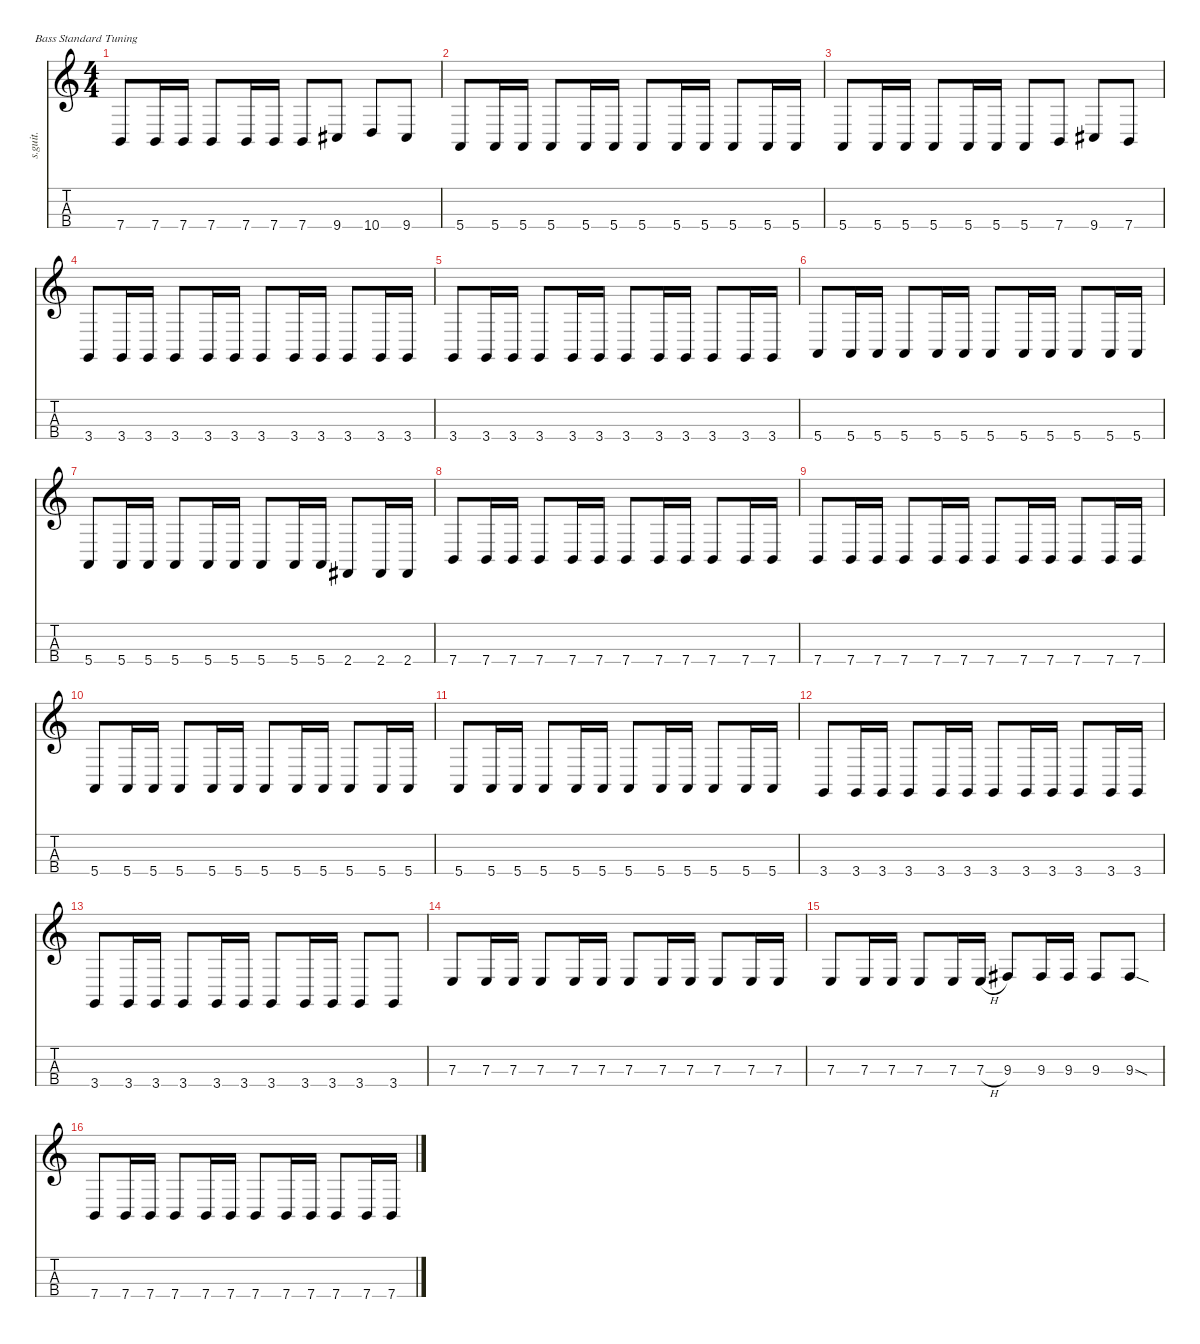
\defaultSystemsLayout 4
\hideDynamics
\bracketExtendMode nobrackets
\track ("Cliff Burton - Bass" "s.guit.") {instrument electricbassfinger}
\staff {score tabs}
\tuning (G2 D2 A1 E1)
\ts (4 4)
\tempo (142 hide)
\clef g2
\ks c
7.4.8{lyrics (0 "") lyrics (1 "") lyrics (2 "") lyrics (3 "") lyrics (4 "") dy fff} 7.4.16{lyrics (0 "") lyrics (1 "") lyrics (2 "") lyrics (3 "") lyrics (4 "")} 7.4.16{lyrics (0 "") lyrics (1 "") lyrics (2 "") lyrics (3 "") lyrics (4 "")} 7.4.8{lyrics (0 "") lyrics (1 "") lyrics (2 "") lyrics (3 "") lyrics (4 "")} 7.4.16{lyrics (0 "") lyrics (1 "") lyrics (2 "") lyrics (3 "") lyrics (4 "")} 7.4.16{lyrics (0 "") lyrics (1 "") lyrics (2 "") lyrics (3 "") lyrics (4 "")} 7.4.8{lyrics (0 "") lyrics (1 "") lyrics (2 "") lyrics (3 "") lyrics (4 "")} 9.4{acc #}.8{lyrics (0 "") lyrics (1 "") lyrics (2 "") lyrics (3 "") lyrics (4 "")} 10.4.8{lyrics (0 "") lyrics (1 "") lyrics (2 "") lyrics (3 "") lyrics (4 "")} 9.4{acc #}.8{lyrics (0 "") lyrics (1 "") lyrics (2 "") lyrics (3 "") lyrics (4 "")} |
5.4.8{lyrics (0 "") lyrics (1 "") lyrics (2 "") lyrics (3 "") lyrics (4 "")} 5.4.16{lyrics (0 "") lyrics (1 "") lyrics (2 "") lyrics (3 "") lyrics (4 "")} 5.4.16{lyrics (0 "") lyrics (1 "") lyrics (2 "") lyrics (3 "") lyrics (4 "")} 5.4.8{lyrics (0 "") lyrics (1 "") lyrics (2 "") lyrics (3 "") lyrics (4 "")} 5.4.16{lyrics (0 "") lyrics (1 "") lyrics (2 "") lyrics (3 "") lyrics (4 "")} 5.4.16{lyrics (0 "") lyrics (1 "") lyrics (2 "") lyrics (3 "") lyrics (4 "")} 5.4.8{lyrics (0 "") lyrics (1 "") lyrics (2 "") lyrics (3 "") lyrics (4 "")} 5.4.16{lyrics (0 "") lyrics (1 "") lyrics (2 "") lyrics (3 "") lyrics (4 "")} 5.4.16{lyrics (0 "") lyrics (1 "") lyrics (2 "") lyrics (3 "") lyrics (4 "")} 5.4.8{lyrics (0 "") lyrics (1 "") lyrics (2 "") lyrics (3 "") lyrics (4 "")} 5.4.16{lyrics (0 "") lyrics (1 "") lyrics (2 "") lyrics (3 "") lyrics (4 "")} 5.4.16{lyrics (0 "") lyrics (1 "") lyrics (2 "") lyrics (3 "") lyrics (4 "")} |
5.4.8{lyrics (0 "") lyrics (1 "") lyrics (2 "") lyrics (3 "") lyrics (4 "")} 5.4.16{lyrics (0 "") lyrics (1 "") lyrics (2 "") lyrics (3 "") lyrics (4 "")} 5.4.16{lyrics (0 "") lyrics (1 "") lyrics (2 "") lyrics (3 "") lyrics (4 "")} 5.4.8{lyrics (0 "") lyrics (1 "") lyrics (2 "") lyrics (3 "") lyrics (4 "")} 5.4.16{lyrics (0 "") lyrics (1 "") lyrics (2 "") lyrics (3 "") lyrics (4 "")} 5.4.16{lyrics (0 "") lyrics (1 "") lyrics (2 "") lyrics (3 "") lyrics (4 "")} 5.4.8{lyrics (0 "") lyrics (1 "") lyrics (2 "") lyrics (3 "") lyrics (4 "")} 7.4.8{lyrics (0 "") lyrics (1 "") lyrics (2 "") lyrics (3 "") lyrics (4 "")} 9.4{acc #}.8{lyrics (0 "") lyrics (1 "") lyrics (2 "") lyrics (3 "") lyrics (4 "")} 7.4.8{lyrics (0 "") lyrics (1 "") lyrics (2 "") lyrics (3 "") lyrics (4 "")} |
3.4.8{lyrics (0 "") lyrics (1 "") lyrics (2 "") lyrics (3 "") lyrics (4 "")} 3.4.16{lyrics (0 "") lyrics (1 "") lyrics (2 "") lyrics (3 "") lyrics (4 "")} 3.4.16{lyrics (0 "") lyrics (1 "") lyrics (2 "") lyrics (3 "") lyrics (4 "")} 3.4.8{lyrics (0 "") lyrics (1 "") lyrics (2 "") lyrics (3 "") lyrics (4 "")} 3.4.16{lyrics (0 "") lyrics (1 "") lyrics (2 "") lyrics (3 "") lyrics (4 "")} 3.4.16{lyrics (0 "") lyrics (1 "") lyrics (2 "") lyrics (3 "") lyrics (4 "")} 3.4.8{lyrics (0 "") lyrics (1 "") lyrics (2 "") lyrics (3 "") lyrics (4 "")} 3.4.16{lyrics (0 "") lyrics (1 "") lyrics (2 "") lyrics (3 "") lyrics (4 "")} 3.4.16{lyrics (0 "") lyrics (1 "") lyrics (2 "") lyrics (3 "") lyrics (4 "")} 3.4.8{lyrics (0 "") lyrics (1 "") lyrics (2 "") lyrics (3 "") lyrics (4 "")} 3.4.16{lyrics (0 "") lyrics (1 "") lyrics (2 "") lyrics (3 "") lyrics (4 "")} 3.4.16{lyrics (0 "") lyrics (1 "") lyrics (2 "") lyrics (3 "") lyrics (4 "")} |
3.4.8{lyrics (0 "") lyrics (1 "") lyrics (2 "") lyrics (3 "") lyrics (4 "")} 3.4.16{lyrics (0 "") lyrics (1 "") lyrics (2 "") lyrics (3 "") lyrics (4 "")} 3.4.16{lyrics (0 "") lyrics (1 "") lyrics (2 "") lyrics (3 "") lyrics (4 "")} 3.4.8{lyrics (0 "") lyrics (1 "") lyrics (2 "") lyrics (3 "") lyrics (4 "")} 3.4.16{lyrics (0 "") lyrics (1 "") lyrics (2 "") lyrics (3 "") lyrics (4 "")} 3.4.16{lyrics (0 "") lyrics (1 "") lyrics (2 "") lyrics (3 "") lyrics (4 "")} 3.4.8{lyrics (0 "") lyrics (1 "") lyrics (2 "") lyrics (3 "") lyrics (4 "")} 3.4.16{lyrics (0 "") lyrics (1 "") lyrics (2 "") lyrics (3 "") lyrics (4 "")} 3.4.16{lyrics (0 "") lyrics (1 "") lyrics (2 "") lyrics (3 "") lyrics (4 "")} 3.4.8{lyrics (0 "") lyrics (1 "") lyrics (2 "") lyrics (3 "") lyrics (4 "")} 3.4.16{lyrics (0 "") lyrics (1 "") lyrics (2 "") lyrics (3 "") lyrics (4 "")} 3.4.16{lyrics (0 "") lyrics (1 "") lyrics (2 "") lyrics (3 "") lyrics (4 "")} |
5.4.8{lyrics (0 "") lyrics (1 "") lyrics (2 "") lyrics (3 "") lyrics (4 "")} 5.4.16{lyrics (0 "") lyrics (1 "") lyrics (2 "") lyrics (3 "") lyrics (4 "")} 5.4.16{lyrics (0 "") lyrics (1 "") lyrics (2 "") lyrics (3 "") lyrics (4 "")} 5.4.8{lyrics (0 "") lyrics (1 "") lyrics (2 "") lyrics (3 "") lyrics (4 "")} 5.4.16{lyrics (0 "") lyrics (1 "") lyrics (2 "") lyrics (3 "") lyrics (4 "")} 5.4.16{lyrics (0 "") lyrics (1 "") lyrics (2 "") lyrics (3 "") lyrics (4 "")} 5.4.8{lyrics (0 "") lyrics (1 "") lyrics (2 "") lyrics (3 "") lyrics (4 "")} 5.4.16{lyrics (0 "") lyrics (1 "") lyrics (2 "") lyrics (3 "") lyrics (4 "")} 5.4.16{lyrics (0 "") lyrics (1 "") lyrics (2 "") lyrics (3 "") lyrics (4 "")} 5.4.8{lyrics (0 "") lyrics (1 "") lyrics (2 "") lyrics (3 "") lyrics (4 "")} 5.4.16{lyrics (0 "") lyrics (1 "") lyrics (2 "") lyrics (3 "") lyrics (4 "")} 5.4.16{lyrics (0 "") lyrics (1 "") lyrics (2 "") lyrics (3 "") lyrics (4 "")} |
5.4.8{lyrics (0 "") lyrics (1 "") lyrics (2 "") lyrics (3 "") lyrics (4 "")} 5.4.16{lyrics (0 "") lyrics (1 "") lyrics (2 "") lyrics (3 "") lyrics (4 "")} 5.4.16{lyrics (0 "") lyrics (1 "") lyrics (2 "") lyrics (3 "") lyrics (4 "")} 5.4.8{lyrics (0 "") lyrics (1 "") lyrics (2 "") lyrics (3 "") lyrics (4 "")} 5.4.16{lyrics (0 "") lyrics (1 "") lyrics (2 "") lyrics (3 "") lyrics (4 "")} 5.4.16{lyrics (0 "") lyrics (1 "") lyrics (2 "") lyrics (3 "") lyrics (4 "")} 5.4.8{lyrics (0 "") lyrics (1 "") lyrics (2 "") lyrics (3 "") lyrics (4 "")} 5.4.16{lyrics (0 "") lyrics (1 "") lyrics (2 "") lyrics (3 "") lyrics (4 "")} 5.4.16{lyrics (0 "") lyrics (1 "") lyrics (2 "") lyrics (3 "") lyrics (4 "")} 2.4{acc #}.8{lyrics (0 "") lyrics (1 "") lyrics (2 "") lyrics (3 "") lyrics (4 "")} 2.4{acc #}.16{lyrics (0 "") lyrics (1 "") lyrics (2 "") lyrics (3 "") lyrics (4 "")} 2.4{acc #}.16{lyrics (0 "") lyrics (1 "") lyrics (2 "") lyrics (3 "") lyrics (4 "")} |
7.4.8{lyrics (0 "") lyrics (1 "") lyrics (2 "") lyrics (3 "") lyrics (4 "")} 7.4.16{lyrics (0 "") lyrics (1 "") lyrics (2 "") lyrics (3 "") lyrics (4 "")} 7.4.16{lyrics (0 "") lyrics (1 "") lyrics (2 "") lyrics (3 "") lyrics (4 "")} 7.4.8{lyrics (0 "") lyrics (1 "") lyrics (2 "") lyrics (3 "") lyrics (4 "")} 7.4.16{lyrics (0 "") lyrics (1 "") lyrics (2 "") lyrics (3 "") lyrics (4 "")} 7.4.16{lyrics (0 "") lyrics (1 "") lyrics (2 "") lyrics (3 "") lyrics (4 "")} 7.4.8{lyrics (0 "") lyrics (1 "") lyrics (2 "") lyrics (3 "") lyrics (4 "")} 7.4.16{lyrics (0 "") lyrics (1 "") lyrics (2 "") lyrics (3 "") lyrics (4 "")} 7.4.16{lyrics (0 "") lyrics (1 "") lyrics (2 "") lyrics (3 "") lyrics (4 "")} 7.4.8{lyrics (0 "") lyrics (1 "") lyrics (2 "") lyrics (3 "") lyrics (4 "")} 7.4.16{lyrics (0 "") lyrics (1 "") lyrics (2 "") lyrics (3 "") lyrics (4 "")} 7.4.16{lyrics (0 "") lyrics (1 "") lyrics (2 "") lyrics (3 "") lyrics (4 "")} |
7.4.8{lyrics (0 "") lyrics (1 "") lyrics (2 "") lyrics (3 "") lyrics (4 "")} 7.4.16{lyrics (0 "") lyrics (1 "") lyrics (2 "") lyrics (3 "") lyrics (4 "")} 7.4.16{lyrics (0 "") lyrics (1 "") lyrics (2 "") lyrics (3 "") lyrics (4 "")} 7.4.8{lyrics (0 "") lyrics (1 "") lyrics (2 "") lyrics (3 "") lyrics (4 "")} 7.4.16{lyrics (0 "") lyrics (1 "") lyrics (2 "") lyrics (3 "") lyrics (4 "")} 7.4.16{lyrics (0 "") lyrics (1 "") lyrics (2 "") lyrics (3 "") lyrics (4 "")} 7.4.8{lyrics (0 "") lyrics (1 "") lyrics (2 "") lyrics (3 "") lyrics (4 "")} 7.4.16{lyrics (0 "") lyrics (1 "") lyrics (2 "") lyrics (3 "") lyrics (4 "")} 7.4.16{lyrics (0 "") lyrics (1 "") lyrics (2 "") lyrics (3 "") lyrics (4 "")} 7.4.8{lyrics (0 "") lyrics (1 "") lyrics (2 "") lyrics (3 "") lyrics (4 "")} 7.4.16{lyrics (0 "") lyrics (1 "") lyrics (2 "") lyrics (3 "") lyrics (4 "")} 7.4.16{lyrics (0 "") lyrics (1 "") lyrics (2 "") lyrics (3 "") lyrics (4 "")} |
5.4.8{lyrics (0 "") lyrics (1 "") lyrics (2 "") lyrics (3 "") lyrics (4 "")} 5.4.16{lyrics (0 "") lyrics (1 "") lyrics (2 "") lyrics (3 "") lyrics (4 "")} 5.4.16{lyrics (0 "") lyrics (1 "") lyrics (2 "") lyrics (3 "") lyrics (4 "")} 5.4.8{lyrics (0 "") lyrics (1 "") lyrics (2 "") lyrics (3 "") lyrics (4 "")} 5.4.16{lyrics (0 "") lyrics (1 "") lyrics (2 "") lyrics (3 "") lyrics (4 "")} 5.4.16{lyrics (0 "") lyrics (1 "") lyrics (2 "") lyrics (3 "") lyrics (4 "")} 5.4.8{lyrics (0 "") lyrics (1 "") lyrics (2 "") lyrics (3 "") lyrics (4 "")} 5.4.16{lyrics (0 "") lyrics (1 "") lyrics (2 "") lyrics (3 "") lyrics (4 "")} 5.4.16{lyrics (0 "") lyrics (1 "") lyrics (2 "") lyrics (3 "") lyrics (4 "")} 5.4.8{lyrics (0 "") lyrics (1 "") lyrics (2 "") lyrics (3 "") lyrics (4 "")} 5.4.16{lyrics (0 "") lyrics (1 "") lyrics (2 "") lyrics (3 "") lyrics (4 "")} 5.4.16{lyrics (0 "") lyrics (1 "") lyrics (2 "") lyrics (3 "") lyrics (4 "")} |
5.4.8{lyrics (0 "") lyrics (1 "") lyrics (2 "") lyrics (3 "") lyrics (4 "")} 5.4.16{lyrics (0 "") lyrics (1 "") lyrics (2 "") lyrics (3 "") lyrics (4 "")} 5.4.16{lyrics (0 "") lyrics (1 "") lyrics (2 "") lyrics (3 "") lyrics (4 "")} 5.4.8{lyrics (0 "") lyrics (1 "") lyrics (2 "") lyrics (3 "") lyrics (4 "")} 5.4.16{lyrics (0 "") lyrics (1 "") lyrics (2 "") lyrics (3 "") lyrics (4 "")} 5.4.16{lyrics (0 "") lyrics (1 "") lyrics (2 "") lyrics (3 "") lyrics (4 "")} 5.4.8{lyrics (0 "") lyrics (1 "") lyrics (2 "") lyrics (3 "") lyrics (4 "")} 5.4.16{lyrics (0 "") lyrics (1 "") lyrics (2 "") lyrics (3 "") lyrics (4 "")} 5.4.16{lyrics (0 "") lyrics (1 "") lyrics (2 "") lyrics (3 "") lyrics (4 "")} 5.4.8{lyrics (0 "") lyrics (1 "") lyrics (2 "") lyrics (3 "") lyrics (4 "")} 5.4.16{lyrics (0 "") lyrics (1 "") lyrics (2 "") lyrics (3 "") lyrics (4 "")} 5.4.16{lyrics (0 "") lyrics (1 "") lyrics (2 "") lyrics (3 "") lyrics (4 "")} |
3.4.8{lyrics (0 "") lyrics (1 "") lyrics (2 "") lyrics (3 "") lyrics (4 "")} 3.4.16{lyrics (0 "") lyrics (1 "") lyrics (2 "") lyrics (3 "") lyrics (4 "")} 3.4.16{lyrics (0 "") lyrics (1 "") lyrics (2 "") lyrics (3 "") lyrics (4 "")} 3.4.8{lyrics (0 "") lyrics (1 "") lyrics (2 "") lyrics (3 "") lyrics (4 "")} 3.4.16{lyrics (0 "") lyrics (1 "") lyrics (2 "") lyrics (3 "") lyrics (4 "")} 3.4.16{lyrics (0 "") lyrics (1 "") lyrics (2 "") lyrics (3 "") lyrics (4 "")} 3.4.8{lyrics (0 "") lyrics (1 "") lyrics (2 "") lyrics (3 "") lyrics (4 "")} 3.4.16{lyrics (0 "") lyrics (1 "") lyrics (2 "") lyrics (3 "") lyrics (4 "")} 3.4.16{lyrics (0 "") lyrics (1 "") lyrics (2 "") lyrics (3 "") lyrics (4 "")} 3.4.8{lyrics (0 "") lyrics (1 "") lyrics (2 "") lyrics (3 "") lyrics (4 "")} 3.4.16{lyrics (0 "") lyrics (1 "") lyrics (2 "") lyrics (3 "") lyrics (4 "")} 3.4.16{lyrics (0 "") lyrics (1 "") lyrics (2 "") lyrics (3 "") lyrics (4 "")} |
3.4.8{lyrics (0 "") lyrics (1 "") lyrics (2 "") lyrics (3 "") lyrics (4 "")} 3.4.16{lyrics (0 "") lyrics (1 "") lyrics (2 "") lyrics (3 "") lyrics (4 "")} 3.4.16{lyrics (0 "") lyrics (1 "") lyrics (2 "") lyrics (3 "") lyrics (4 "")} 3.4.8{lyrics (0 "") lyrics (1 "") lyrics (2 "") lyrics (3 "") lyrics (4 "")} 3.4.16{lyrics (0 "") lyrics (1 "") lyrics (2 "") lyrics (3 "") lyrics (4 "")} 3.4.16{lyrics (0 "") lyrics (1 "") lyrics (2 "") lyrics (3 "") lyrics (4 "")} 3.4.8{lyrics (0 "") lyrics (1 "") lyrics (2 "") lyrics (3 "") lyrics (4 "")} 3.4.16{lyrics (0 "") lyrics (1 "") lyrics (2 "") lyrics (3 "") lyrics (4 "")} 3.4.16{lyrics (0 "") lyrics (1 "") lyrics (2 "") lyrics (3 "") lyrics (4 "")} 3.4.8{lyrics (0 "") lyrics (1 "") lyrics (2 "") lyrics (3 "") lyrics (4 "")} 3.4.8{lyrics (0 "") lyrics (1 "") lyrics (2 "") lyrics (3 "") lyrics (4 "")} |
7.3.8{lyrics (0 "") lyrics (1 "") lyrics (2 "") lyrics (3 "") lyrics (4 "")} 7.3.16{lyrics (0 "") lyrics (1 "") lyrics (2 "") lyrics (3 "") lyrics (4 "")} 7.3.16{lyrics (0 "") lyrics (1 "") lyrics (2 "") lyrics (3 "") lyrics (4 "")} 7.3.8{lyrics (0 "") lyrics (1 "") lyrics (2 "") lyrics (3 "") lyrics (4 "")} 7.3.16{lyrics (0 "") lyrics (1 "") lyrics (2 "") lyrics (3 "") lyrics (4 "")} 7.3.16{lyrics (0 "") lyrics (1 "") lyrics (2 "") lyrics (3 "") lyrics (4 "")} 7.3.8{lyrics (0 "") lyrics (1 "") lyrics (2 "") lyrics (3 "") lyrics (4 "")} 7.3.16{lyrics (0 "") lyrics (1 "") lyrics (2 "") lyrics (3 "") lyrics (4 "")} 7.3.16{lyrics (0 "") lyrics (1 "") lyrics (2 "") lyrics (3 "") lyrics (4 "")} 7.3.8{lyrics (0 "") lyrics (1 "") lyrics (2 "") lyrics (3 "") lyrics (4 "")} 7.3.16{lyrics (0 "") lyrics (1 "") lyrics (2 "") lyrics (3 "") lyrics (4 "")} 7.3.16{lyrics (0 "") lyrics (1 "") lyrics (2 "") lyrics (3 "") lyrics (4 "")} |
7.3.8{lyrics (0 "") lyrics (1 "") lyrics (2 "") lyrics (3 "") lyrics (4 "")} 7.3.16{lyrics (0 "") lyrics (1 "") lyrics (2 "") lyrics (3 "") lyrics (4 "")} 7.3.16{lyrics (0 "") lyrics (1 "") lyrics (2 "") lyrics (3 "") lyrics (4 "")} 7.3.8{lyrics (0 "") lyrics (1 "") lyrics (2 "") lyrics (3 "") lyrics (4 "")} 7.3.16{lyrics (0 "") lyrics (1 "") lyrics (2 "") lyrics (3 "") lyrics (4 "")} 7.3{h}.16{lyrics (0 "") lyrics (1 "") lyrics (2 "") lyrics (3 "") lyrics (4 "")} 9.3{acc #}.8{lyrics (0 "") lyrics (1 "") lyrics (2 "") lyrics (3 "") lyrics (4 "")} 9.3{acc #}.16{lyrics (0 "") lyrics (1 "") lyrics (2 "") lyrics (3 "") lyrics (4 "")} 9.3{acc #}.16{lyrics (0 "") lyrics (1 "") lyrics (2 "") lyrics (3 "") lyrics (4 "")} 9.3{acc #}.8{lyrics (0 "") lyrics (1 "") lyrics (2 "") lyrics (3 "") lyrics (4 "")} 9.3{sod acc #}.8{lyrics (0 "") lyrics (1 "") lyrics (2 "") lyrics (3 "") lyrics (4 "")} |
7.4.8{lyrics (0 "") lyrics (1 "") lyrics (2 "") lyrics (3 "") lyrics (4 "")} 7.4.16{lyrics (0 "") lyrics (1 "") lyrics (2 "") lyrics (3 "") lyrics (4 "")} 7.4.16{lyrics (0 "") lyrics (1 "") lyrics (2 "") lyrics (3 "") lyrics (4 "")} 7.4.8{lyrics (0 "") lyrics (1 "") lyrics (2 "") lyrics (3 "") lyrics (4 "")} 7.4.16{lyrics (0 "") lyrics (1 "") lyrics (2 "") lyrics (3 "") lyrics (4 "")} 7.4.16{lyrics (0 "") lyrics (1 "") lyrics (2 "") lyrics (3 "") lyrics (4 "")} 7.4.8{lyrics (0 "") lyrics (1 "") lyrics (2 "") lyrics (3 "") lyrics (4 "")} 7.4.16{lyrics (0 "") lyrics (1 "") lyrics (2 "") lyrics (3 "") lyrics (4 "")} 7.4.16{lyrics (0 "") lyrics (1 "") lyrics (2 "") lyrics (3 "") lyrics (4 "")} 7.4.8{lyrics (0 "") lyrics (1 "") lyrics (2 "") lyrics (3 "") lyrics (4 "")} 7.4.16{lyrics (0 "") lyrics (1 "") lyrics (2 "") lyrics (3 "") lyrics (4 "")} 7.4.16{lyrics (0 "") lyrics (1 "") lyrics (2 "") lyrics (3 "") lyrics (4 "")}
